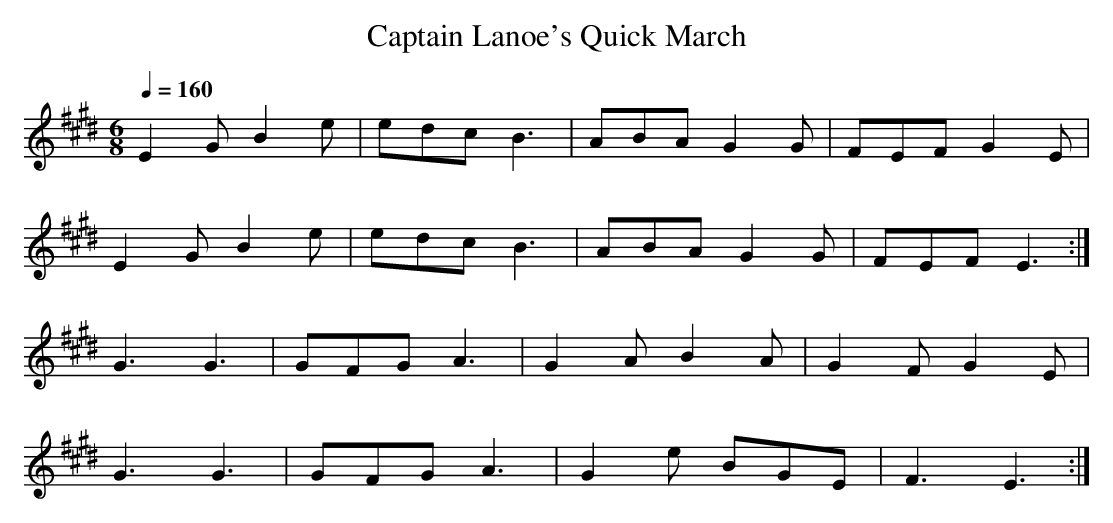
X:1
T:Captain Lanoe's Quick March
M:6/8
L:1/8
Q:1/4=160
K:Emaj
E2 G B2 e | edc B3 | ABA G2 G | FEF G2 E |
E2 G B2 e | edc B3 | ABA G2 G | FEF E3 :|
G3 G3 | GFG A3 | G2 A B2 A | G2 F G2 E |
G3 G3 | GFG A3 | G2 e BGE | F3 E3 :|
